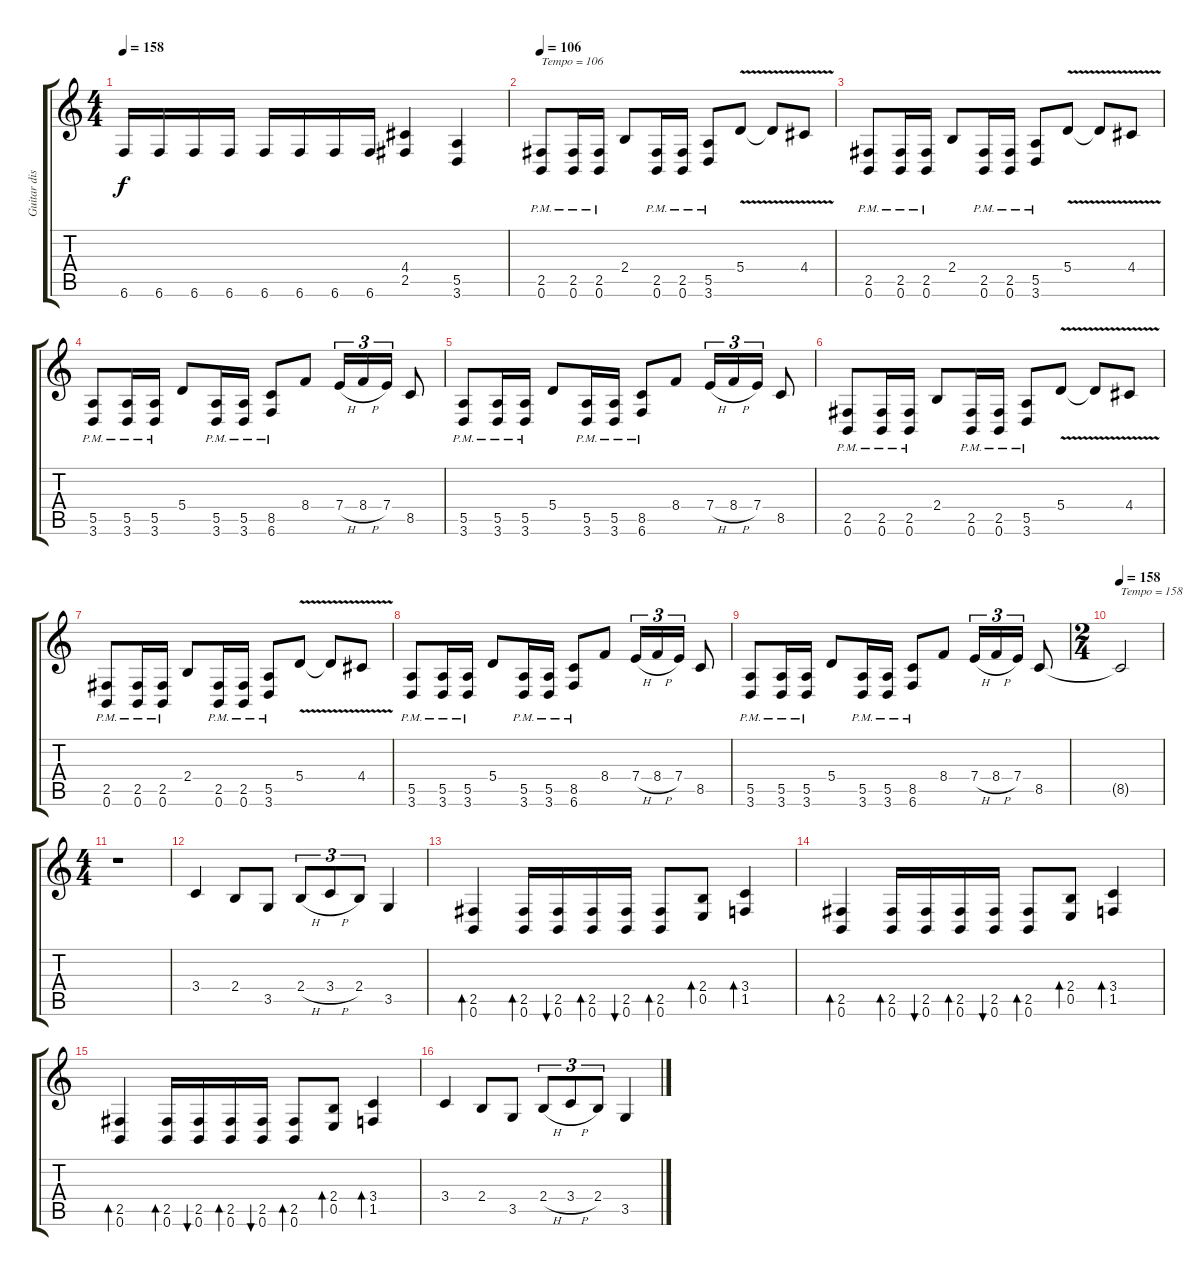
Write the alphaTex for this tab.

\track ("Guitar distortion 1" "Guitar dis") {instrument distortionguitar}
\staff {score tabs}
\tuning (B3 Gb3 D3 A2 E2 B1) {hide}
\ts (4 4)
\tempo 158
\clef g2
\ks c
6.6.16{dy f} 6.6.16 6.6.16 6.6.16 6.6.16 6.6.16 6.6.16 6.6.16 (4.4 2.5).4 (5.5 3.6).4 |
\tempo 106
(2.5 0.6{pm}).8{txt "Tempo = 106"} (2.5 0.6{pm}).16 (2.5 0.6{pm}).16 2.4.8 (2.5 0.6{pm}).16 (2.5 0.6{pm}).16 (5.5 3.6{pm}).8 5.4{v}.8 5.4{t}.8 4.4{v}.8 |
(2.5 0.6{pm}).8 (2.5 0.6{pm}).16 (2.5 0.6{pm}).16 2.4.8 (2.5 0.6{pm}).16 (2.5 0.6{pm}).16 (5.5 3.6{pm}).8 5.4{v}.8 5.4{t}.8 4.4{v}.8 |
(5.5 3.6{pm}).8 (5.5 3.6{pm}).16 (5.5 3.6{pm}).16 5.4.8 (5.5 3.6{pm}).16 (5.5 3.6{pm}).16 (8.5 6.6{pm}).8 8.4.8 7.4{h}.16{tu (3 2)} 8.4{h}.16{tu (3 2)} 7.4.16{tu (3 2)} 8.5.8 |
(5.5 3.6{pm}).8 (5.5 3.6{pm}).16 (5.5 3.6{pm}).16 5.4.8 (5.5 3.6{pm}).16 (5.5 3.6{pm}).16 (8.5 6.6{pm}).8 8.4.8 7.4{h}.16{tu (3 2)} 8.4{h}.16{tu (3 2)} 7.4.16{tu (3 2)} 8.5.8 |
(2.5 0.6{pm}).8 (2.5 0.6{pm}).16 (2.5 0.6{pm}).16 2.4.8 (2.5 0.6{pm}).16 (2.5 0.6{pm}).16 (5.5 3.6{pm}).8 5.4{v}.8 5.4{t}.8 4.4{v}.8 |
(2.5 0.6{pm}).8 (2.5 0.6{pm}).16 (2.5 0.6{pm}).16 2.4.8 (2.5 0.6{pm}).16 (2.5 0.6{pm}).16 (5.5 3.6{pm}).8 5.4{v}.8 5.4{t}.8 4.4{v}.8 |
(5.5 3.6{pm}).8 (5.5 3.6{pm}).16 (5.5 3.6{pm}).16 5.4.8 (5.5 3.6{pm}).16 (5.5 3.6{pm}).16 (8.5 6.6{pm}).8 8.4.8 7.4{h}.16{tu (3 2)} 8.4{h}.16{tu (3 2)} 7.4.16{tu (3 2)} 8.5.8 |
(5.5 3.6{pm}).8 (5.5 3.6{pm}).16 (5.5 3.6{pm}).16 5.4.8 (5.5 3.6{pm}).16 (5.5 3.6{pm}).16 (8.5 6.6{pm}).8 8.4.8 7.4{h}.16{tu (3 2)} 8.4{h}.16{tu (3 2)} 7.4.16{tu (3 2)} 8.5.8 |
\ts (2 4)
\tempo 158
8.5{t}.2{txt "Tempo = 158"} |
\ts (4 4)
r.1 |
3.4.4 2.4.8 3.5.8 2.4{h}.8{tu (3 2)} 3.4{h}.8{tu (3 2)} 2.4.8{tu (3 2)} 3.5.4 |
(2.5 0.6).4{bd 60} (2.5 0.6).16{bd 60} (2.5 0.6).16{bu 60} (2.5 0.6).16{bd 60} (2.5 0.6).16{bu 60} (2.5 0.6).8{bd 60} (2.4 0.5).8{bd 60} (3.4 1.5).4{bd 60} |
(2.5 0.6).4{bd 60} (2.5 0.6).16{bd 60} (2.5 0.6).16{bu 60} (2.5 0.6).16{bd 60} (2.5 0.6).16{bu 60} (2.5 0.6).8{bd 60} (2.4 0.5).8{bd 60} (3.4 1.5).4{bd 60} |
(2.5 0.6).4{bd 60} (2.5 0.6).16{bd 60} (2.5 0.6).16{bu 60} (2.5 0.6).16{bd 60} (2.5 0.6).16{bu 60} (2.5 0.6).8{bd 60} (2.4 0.5).8{bd 60} (3.4 1.5).4{bd 60} |
3.4.4 2.4.8 3.5.8 2.4{h}.8{tu (3 2)} 3.4{h}.8{tu (3 2)} 2.4.8{tu (3 2)} 3.5.4
